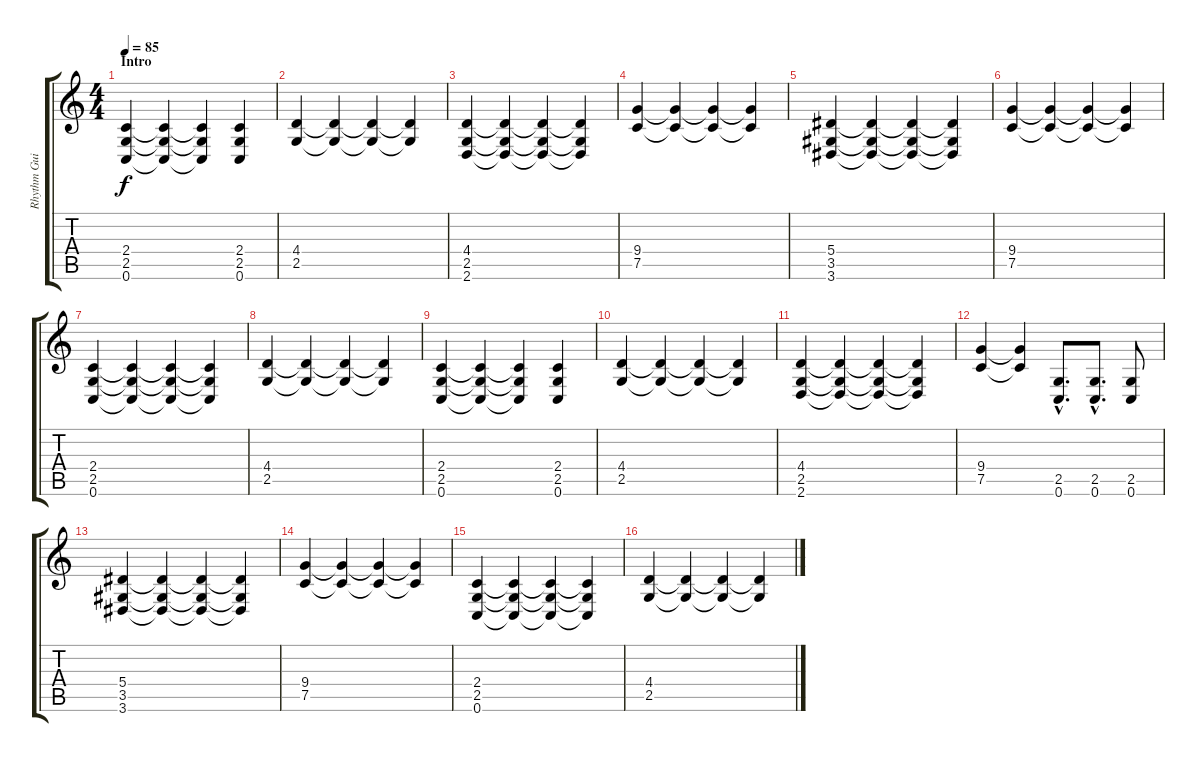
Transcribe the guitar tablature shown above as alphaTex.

\track ("Rhythm Guitar (Robert Sennebaeck)" "Rhythm Gui") {instrument distortionguitar}
\staff {score tabs}
\tuning (C4 G3 Eb3 Bb2 F2 C2) {hide}
\ts (4 4)
\section ("" "Intro")
\tempo 85
\clef g2
\ks c
(2.4 2.5 0.6).4{dy f instrument distortionguitar} (2.4{t} 2.5{t} 0.6{t}).4 (2.4{t} 2.5{t} 0.6{t}).4 (2.4 2.5 0.6).4 |
(4.4 2.5).4 (4.4{t} 2.5{t}).4 (4.4{t} 2.5{t}).4 (4.4{t} 2.5{t}).4 |
(4.4 2.5 2.6).4 (4.4{t} 2.5{t} 2.6{t}).4 (4.4{t} 2.5{t} 2.6{t}).4 (4.4{t} 2.5{t} 2.6{t}).4 |
(9.4 7.5).4 (9.4{t} 7.5{t}).4 (9.4{t} 7.5{t}).4 (9.4{t} 7.5{t}).4 |
(5.4 3.5 3.6).4 (5.4{t} 3.5{t} 3.6{t}).4 (5.4{t} 3.5{t} 3.6{t}).4 (5.4{t} 3.5{t} 3.6{t}).4 |
(9.4 7.5).4 (9.4{t} 7.5{t}).4 (9.4{t} 7.5{t}).4 (9.4{t} 7.5{t}).4 |
(2.4 2.5 0.6).4 (2.4{t} 2.5{t} 0.6{t}).4 (2.4{t} 2.5{t} 0.6{t}).4 (2.4{t} 2.5{t} 0.6{t}).4 |
(4.4 2.5).4 (4.4{t} 2.5{t}).4 (4.4{t} 2.5{t}).4 (4.4{t} 2.5{t}).4 |
(2.4 2.5 0.6).4 (2.4{t} 2.5{t} 0.6{t}).4 (2.4{t} 2.5{t} 0.6{t}).4 (2.4 2.5 0.6).4 |
(4.4 2.5).4 (4.4{t} 2.5{t}).4 (4.4{t} 2.5{t}).4 (4.4{t} 2.5{t}).4 |
(4.4 2.5 2.6).4 (4.4{t} 2.5{t} 2.6{t}).4 (4.4{t} 2.5{t} 2.6{t}).4 (4.4{t} 2.5{t} 2.6{t}).4 |
(9.4 7.5).4 (9.4{t} 7.5{t}).4 (2.5{hac} 0.6{hac}).8{d} (2.5{hac} 0.6{hac}).8{d} (2.5 0.6).8 |
(5.4 3.5 3.6).4 (5.4{t} 3.5{t} 3.6{t}).4 (5.4{t} 3.5{t} 3.6{t}).4 (5.4{t} 3.5{t} 3.6{t}).4 |
(9.4 7.5).4 (9.4{t} 7.5{t}).4 (9.4{t} 7.5{t}).4 (9.4{t} 7.5{t}).4 |
(2.4 2.5 0.6).4 (2.4{t} 2.5{t} 0.6{t}).4 (2.4{t} 2.5{t} 0.6{t}).4 (2.4{t} 2.5{t} 0.6{t}).4 |
(4.4 2.5).4 (4.4{t} 2.5{t}).4 (4.4{t} 2.5{t}).4 (4.4{t} 2.5{t}).4
